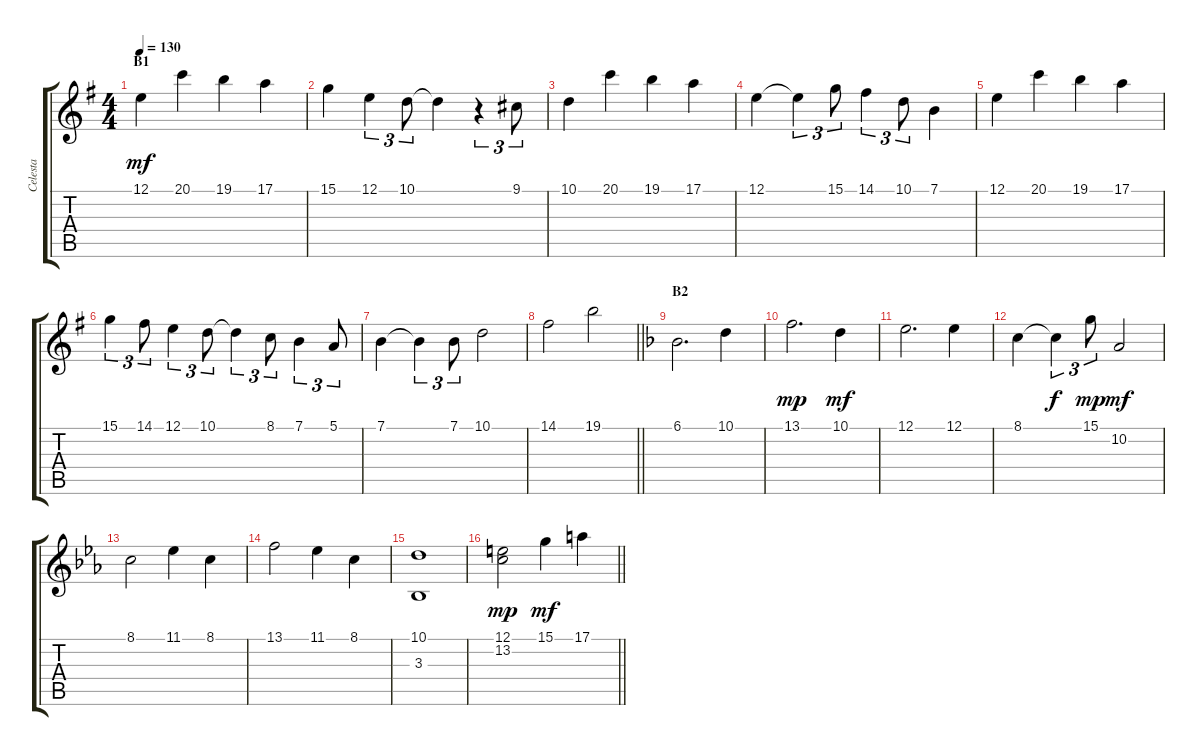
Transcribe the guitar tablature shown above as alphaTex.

\track ("Celesta" "Celesta") {instrument celesta}
\staff {score tabs}
\tuning (E4 B3 G3 D3 A2 E2) {hide}
\ts (4 4)
\section ("" "B1")
\tempo 130
\clef g2
\ks g
12.1.4{dy mf} 20.1.4 19.1.4 17.1.4 |
15.1.4 12.1.4{tu (3 2)} 10.1.8{tu (3 2)} 10.1{t}.4 r.4{tu (3 2)} 9.1.8{tu (3 2)} |
10.1.4 20.1.4 19.1.4 17.1.4 |
12.1.4 12.1{t}.4{tu (3 2)} 15.1.8{tu (3 2)} 14.1.4{tu (3 2)} 10.1.8{tu (3 2)} 7.1.4 |
12.1.4 20.1.4 19.1.4 17.1.4 |
15.1.4{tu (3 2)} 14.1.8{tu (3 2)} 12.1.4{tu (3 2)} 10.1.8{tu (3 2)} 10.1{t}.4{tu (3 2)} 8.1.8{tu (3 2)} 7.1.4{tu (3 2)} 5.1.8{tu (3 2)} |
7.1.4 7.1{t}.4{tu (3 2)} 7.1.8{tu (3 2)} 10.1.2 |
\barLineRight lightlight
14.1.2 19.1.2 |
\section ("" "B2")
\ks f
6.1.2{d} 10.1.4 |
13.1.2{d dy mp} 10.1.4{dy mf} |
12.1.2{d} 12.1.4 |
8.1.4 8.1{t}.4{tu (3 2) dy f} 15.1.8{tu (3 2) dy mp} 10.2.2{dy mf} |
\ks eb
8.1.2 11.1.4 8.1.4 |
13.1.2 11.1.4 8.1.4 |
(10.1 3.3).1 |
\barLineRight lightlight
(12.1 13.2).2{dy mp} 15.1.4{dy mf} 17.1.4
